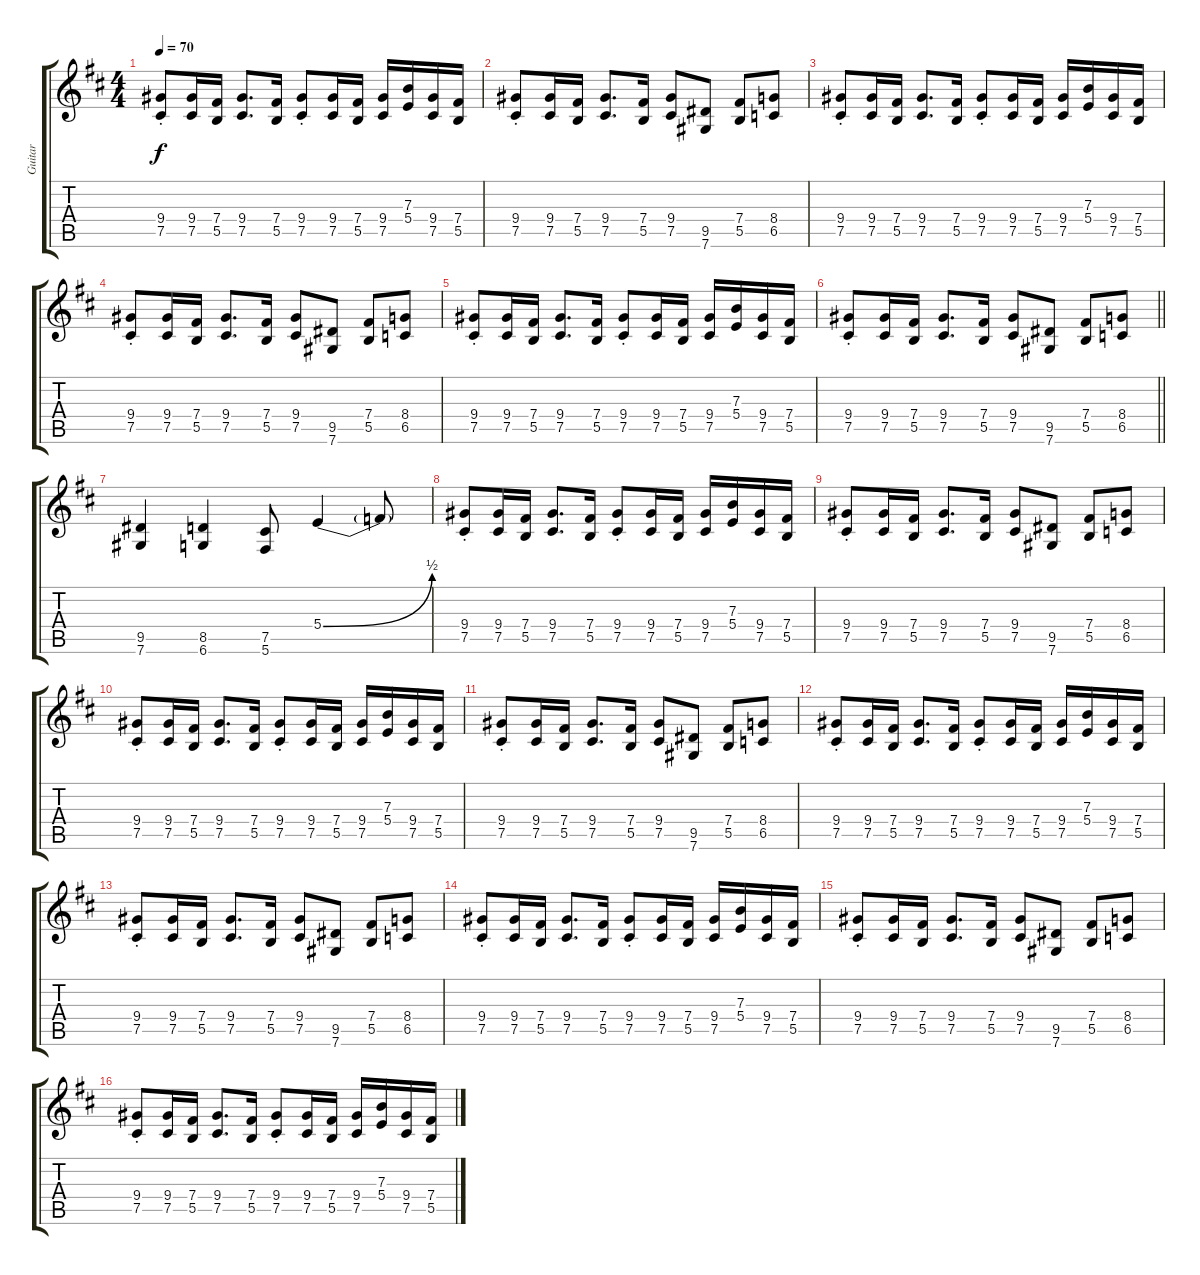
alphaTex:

\track ("Guitar" "Guitar") {instrument distortionguitar}
\staff {score tabs}
\tuning (Db4 Ab3 E3 B2 Gb2 Db2) {hide}
\ts (4 4)
\tempo 70
\clef g2
\ks d
(9.4{st} 7.5{st}).8{dy f} (9.4 7.5).16 (7.4 5.5).16 (9.4 7.5).8{d} (7.4 5.5).16 (9.4{st} 7.5{st}).8 (9.4 7.5).16 (7.4 5.5).16 (9.4 7.5).16 (7.3 5.4).16 (9.4 7.5).16 (7.4 5.5).16 |
(9.4{st} 7.5{st}).8 (9.4 7.5).16 (7.4 5.5).16 (9.4 7.5).8{d} (7.4 5.5).16 (9.4 7.5).8 (9.5 7.6).8 (7.4 5.5).8 (8.4 6.5).8 |
(9.4{st} 7.5{st}).8 (9.4 7.5).16 (7.4 5.5).16 (9.4 7.5).8{d} (7.4 5.5).16 (9.4{st} 7.5{st}).8 (9.4 7.5).16 (7.4 5.5).16 (9.4 7.5).16 (7.3 5.4).16 (9.4 7.5).16 (7.4 5.5).16 |
(9.4{st} 7.5{st}).8 (9.4 7.5).16 (7.4 5.5).16 (9.4 7.5).8{d} (7.4 5.5).16 (9.4 7.5).8 (9.5 7.6).8 (7.4 5.5).8 (8.4 6.5).8 |
(9.4{st} 7.5{st}).8 (9.4 7.5).16 (7.4 5.5).16 (9.4 7.5).8{d} (7.4 5.5).16 (9.4{st} 7.5{st}).8 (9.4 7.5).16 (7.4 5.5).16 (9.4 7.5).16 (7.3 5.4).16 (9.4 7.5).16 (7.4 5.5).16 |
\barLineRight lightlight
(9.4{st} 7.5{st}).8 (9.4 7.5).16 (7.4 5.5).16 (9.4 7.5).8{d} (7.4 5.5).16 (9.4 7.5).8 (9.5 7.6).8 (7.4 5.5).8 (8.4 6.5).8 |
(9.5 7.6).4 (8.5 6.6).4 (7.5 5.6).8 5.4{be (bend 0 0 60 2)}.4 5.4{t}.8 |
(9.4{st} 7.5{st}).8 (9.4 7.5).16 (7.4 5.5).16 (9.4 7.5).8{d} (7.4 5.5).16 (9.4{st} 7.5{st}).8 (9.4 7.5).16 (7.4 5.5).16 (9.4 7.5).16 (7.3 5.4).16 (9.4 7.5).16 (7.4 5.5).16 |
(9.4{st} 7.5{st}).8 (9.4 7.5).16 (7.4 5.5).16 (9.4 7.5).8{d} (7.4 5.5).16 (9.4 7.5).8 (9.5 7.6).8 (7.4 5.5).8 (8.4 6.5).8 |
(9.4{st} 7.5{st}).8 (9.4 7.5).16 (7.4 5.5).16 (9.4 7.5).8{d} (7.4 5.5).16 (9.4{st} 7.5{st}).8 (9.4 7.5).16 (7.4 5.5).16 (9.4 7.5).16 (7.3 5.4).16 (9.4 7.5).16 (7.4 5.5).16 |
(9.4{st} 7.5{st}).8 (9.4 7.5).16 (7.4 5.5).16 (9.4 7.5).8{d} (7.4 5.5).16 (9.4 7.5).8 (9.5 7.6).8 (7.4 5.5).8 (8.4 6.5).8 |
(9.4{st} 7.5{st}).8 (9.4 7.5).16 (7.4 5.5).16 (9.4 7.5).8{d} (7.4 5.5).16 (9.4{st} 7.5{st}).8 (9.4 7.5).16 (7.4 5.5).16 (9.4 7.5).16 (7.3 5.4).16 (9.4 7.5).16 (7.4 5.5).16 |
(9.4{st} 7.5{st}).8 (9.4 7.5).16 (7.4 5.5).16 (9.4 7.5).8{d} (7.4 5.5).16 (9.4 7.5).8 (9.5 7.6).8 (7.4 5.5).8 (8.4 6.5).8 |
(9.4{st} 7.5{st}).8 (9.4 7.5).16 (7.4 5.5).16 (9.4 7.5).8{d} (7.4 5.5).16 (9.4{st} 7.5{st}).8 (9.4 7.5).16 (7.4 5.5).16 (9.4 7.5).16 (7.3 5.4).16 (9.4 7.5).16 (7.4 5.5).16 |
(9.4{st} 7.5{st}).8 (9.4 7.5).16 (7.4 5.5).16 (9.4 7.5).8{d} (7.4 5.5).16 (9.4 7.5).8 (9.5 7.6).8 (7.4 5.5).8 (8.4 6.5).8 |
(9.4{st} 7.5{st}).8 (9.4 7.5).16 (7.4 5.5).16 (9.4 7.5).8{d} (7.4 5.5).16 (9.4{st} 7.5{st}).8 (9.4 7.5).16 (7.4 5.5).16 (9.4 7.5).16 (7.3 5.4).16 (9.4 7.5).16 (7.4 5.5).16
